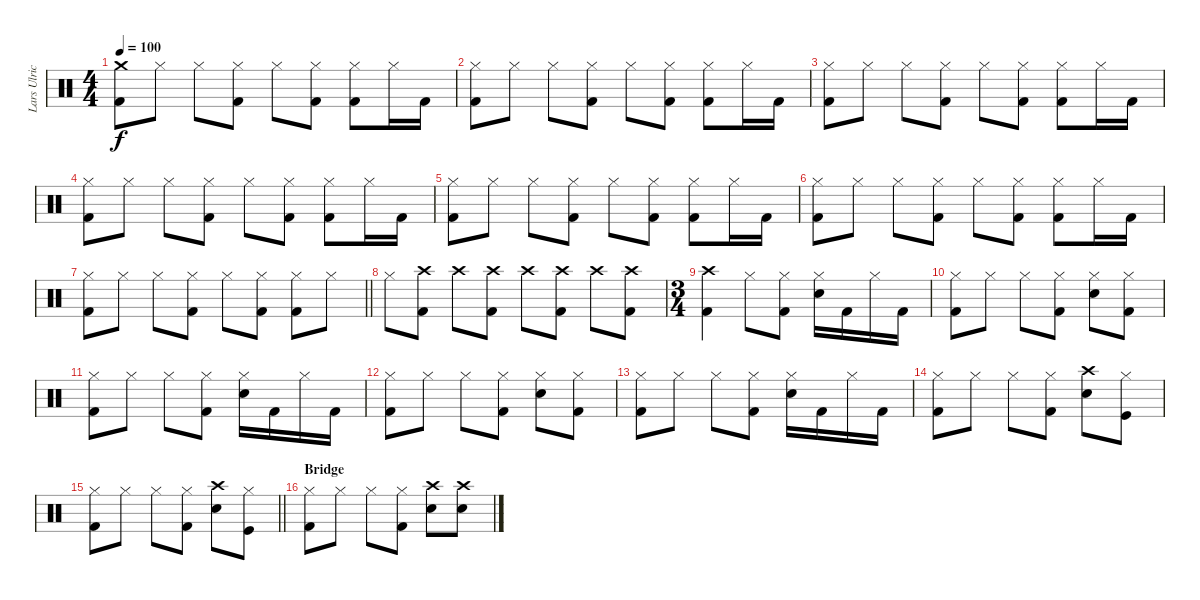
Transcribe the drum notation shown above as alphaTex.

\track ("Lars Ulrich" "Lars Ulric") {instrument percussion}
\staff {score}
\articulation defaults
\ts (4 4)
\tempo 100
\clef neutral
\ks c
("Crash medium (hit)" "Kick (hit) 2").8{dy f} "Hi-Hat (closed)".8 "Hi-Hat (closed)".8 ("Hi-Hat (closed)" "Kick (hit) 2").8 "Hi-Hat (closed)".8 ("Hi-Hat (closed)" "Kick (hit) 2").8 ("Hi-Hat (closed)" "Kick (hit) 2").8 "Hi-Hat (closed)".16 "Kick (hit) 2".16 |
("Hi-Hat (closed)" "Kick (hit) 2").8 "Hi-Hat (closed)".8 "Hi-Hat (closed)".8 ("Hi-Hat (closed)" "Kick (hit) 2").8 "Hi-Hat (closed)".8 ("Hi-Hat (closed)" "Kick (hit) 2").8 ("Hi-Hat (closed)" "Kick (hit) 2").8 "Hi-Hat (closed)".16 "Kick (hit) 2".16 |
("Hi-Hat (closed)" "Kick (hit) 2").8 "Hi-Hat (closed)".8 "Hi-Hat (closed)".8 ("Hi-Hat (closed)" "Kick (hit) 2").8 "Hi-Hat (closed)".8 ("Hi-Hat (closed)" "Kick (hit) 2").8 ("Hi-Hat (closed)" "Kick (hit) 2").8 "Hi-Hat (closed)".16 "Kick (hit) 2".16 |
("Hi-Hat (closed)" "Kick (hit) 2").8 "Hi-Hat (closed)".8 "Hi-Hat (closed)".8 ("Hi-Hat (closed)" "Kick (hit) 2").8 "Hi-Hat (closed)".8 ("Hi-Hat (closed)" "Kick (hit) 2").8 ("Hi-Hat (closed)" "Kick (hit) 2").8 "Hi-Hat (closed)".16 "Kick (hit) 2".16 |
("Hi-Hat (closed)" "Kick (hit) 2").8 "Hi-Hat (closed)".8 "Hi-Hat (closed)".8 ("Hi-Hat (closed)" "Kick (hit) 2").8 "Hi-Hat (closed)".8 ("Hi-Hat (closed)" "Kick (hit) 2").8 ("Hi-Hat (closed)" "Kick (hit) 2").8 "Hi-Hat (closed)".16 "Kick (hit) 2".16 |
("Hi-Hat (closed)" "Kick (hit) 2").8 "Hi-Hat (closed)".8 "Hi-Hat (closed)".8 ("Hi-Hat (closed)" "Kick (hit) 2").8 "Hi-Hat (closed)".8 ("Hi-Hat (closed)" "Kick (hit) 2").8 ("Hi-Hat (closed)" "Kick (hit) 2").8 "Hi-Hat (closed)".16 "Kick (hit) 2".16 |
\barLineRight lightlight
("Hi-Hat (closed)" "Kick (hit) 2").8 "Hi-Hat (closed)".8 "Hi-Hat (closed)".8 ("Hi-Hat (closed)" "Kick (hit) 2").8 "Hi-Hat (closed)".8 ("Hi-Hat (closed)" "Kick (hit) 2").8 ("Hi-Hat (closed)" "Kick (hit) 2").8 "Hi-Hat (closed)".8 |
"Hi-Hat (closed)".8 ("Crash high (hit)" "Kick (hit) 2").8 "Crash high (hit)".8 ("Crash high (hit)" "Kick (hit) 2").8 "Crash high (hit)".8 ("Crash high (hit)" "Kick (hit) 2").8 "Crash high (hit)".8 ("Crash high (hit)" "Kick (hit) 2").8 |
\ts (3 4)
("Crash high (hit)" "Kick (hit) 2").4 "Hi-Hat (closed)".8 ("Hi-Hat (closed)" "Kick (hit) 2").8 ("Hi-Hat (closed)" "Electric Snare (hit)").16 "Kick (hit) 2".16 "Hi-Hat (closed)".16 "Kick (hit) 2".16 |
("Hi-Hat (closed)" "Kick (hit) 2").8 "Hi-Hat (closed)".8 "Hi-Hat (closed)".8 ("Hi-Hat (closed)" "Kick (hit) 2").8 ("Hi-Hat (closed)" "Electric Snare (hit)").8 ("Hi-Hat (closed)" "Kick (hit) 2").8 |
("Hi-Hat (closed)" "Kick (hit) 2").8 "Hi-Hat (closed)".8 "Hi-Hat (closed)".8 ("Hi-Hat (closed)" "Kick (hit) 2").8 ("Hi-Hat (closed)" "Electric Snare (hit)").16 "Kick (hit) 2".16 "Hi-Hat (closed)".16 "Kick (hit) 2".16 |
("Hi-Hat (closed)" "Kick (hit) 2").8 "Hi-Hat (closed)".8 "Hi-Hat (closed)".8 ("Hi-Hat (closed)" "Kick (hit) 2").8 ("Hi-Hat (closed)" "Electric Snare (hit)").8 ("Hi-Hat (closed)" "Kick (hit) 2").8 |
("Hi-Hat (closed)" "Kick (hit) 2").8 "Hi-Hat (closed)".8 "Hi-Hat (closed)".8 ("Hi-Hat (closed)" "Kick (hit) 2").8 ("Hi-Hat (closed)" "Electric Snare (hit)").16 "Kick (hit) 2".16 "Hi-Hat (closed)".16 "Kick (hit) 2".16 |
("Hi-Hat (closed)" "Kick (hit) 2").8 "Hi-Hat (closed)".8 "Hi-Hat (closed)".8 ("Hi-Hat (closed)" "Kick (hit) 2").8 ("Crash high (hit)" "Electric Snare (hit)").8 ("Hi-Hat (closed)" "Kick (hit)").8 |
\barLineRight lightlight
("Hi-Hat (closed)" "Kick (hit) 2").8 "Hi-Hat (closed)".8 "Hi-Hat (closed)".8 ("Hi-Hat (closed)" "Kick (hit) 2").8 ("Crash high (hit)" "Electric Snare (hit)").8 ("Hi-Hat (closed)" "Kick (hit)").8 |
\section ("" "Bridge")
("Hi-Hat (closed)" "Kick (hit) 2").8 "Hi-Hat (closed)".8 "Hi-Hat (closed)".8 ("Hi-Hat (closed)" "Kick (hit) 2").8 ("Crash high (hit)" "Electric Snare (hit)").8 ("Crash high (hit)" "Electric Snare (hit)").8
